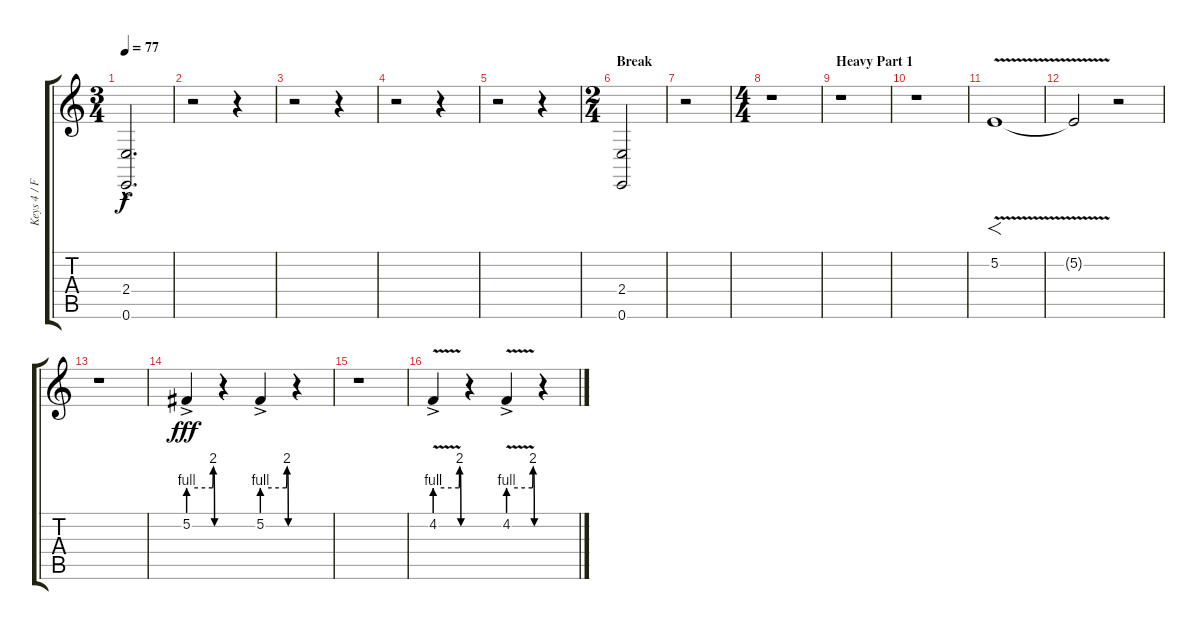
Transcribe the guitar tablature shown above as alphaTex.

\track ("Keys 4 / FX right" "Keys 4 / F") {instrument stringensemble1}
\staff {score tabs}
\tuning (E4 B3 G3 D3 A2 E2) {hide}
\ts (3 4)
\tempo 77
\clef g2
\ks c
(2.4{hac t} 0.6{hac t}).2{d dy f} |
r.2 r.4 |
r.2 r.4 |
r.2 r.4 |
r.2 r.4 |
\ts (2 4)
\section ("" "Break")
(2.4 0.6).2{volume 12} |
r.2 |
\ts (4 4)
r.1 |
\section ("" "Heavy Part 1")
r.1 |
r.1 |
5.2{v}.1{f} |
5.2{t}.2 r.2 |
r.1 |
5.2{be (custom 0 4 55 4 57 8 60 0) ac}.4{dy fff volume 11} r.4 5.2{be (custom 0 4 55 4 57 8 60 0) ac}.4 r.4 |
r.1 |
4.2{be (custom 0 4 55 4 57 8 60 0) v ac}.4 r.4 4.2{be (custom 0 4 55 4 57 8 60 0) v ac}.4 r.4
